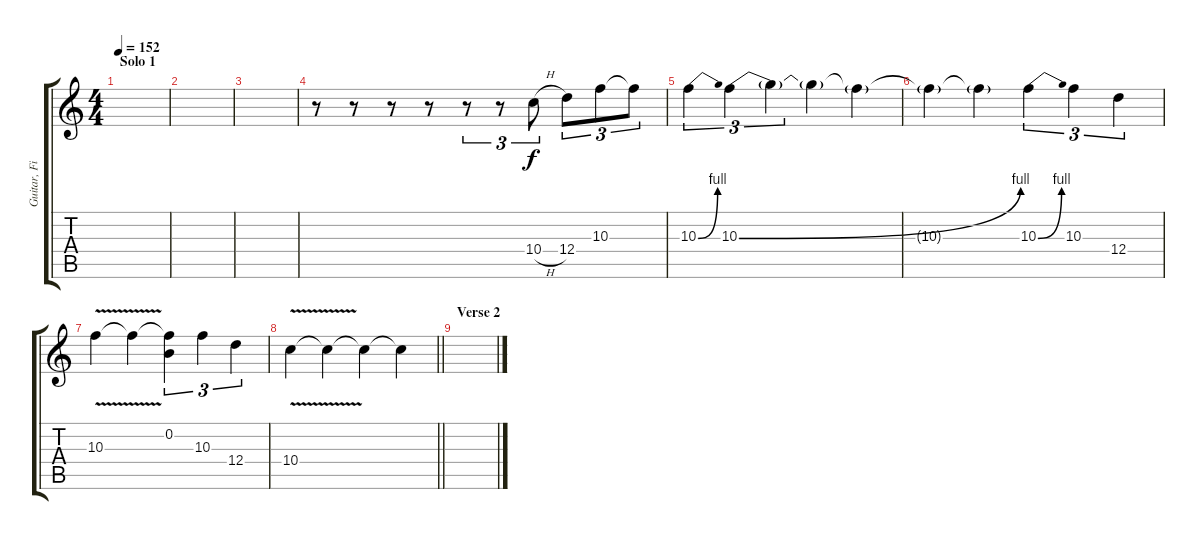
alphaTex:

\track ("Guitar, Fills" "Guitar, Fi") {instrument distortionguitar}
\staff {score tabs}
\tuning (E4 B3 G3 D3 A2 E2) {hide}
\ts (4 4)
\section ("" "Solo 1")
\tempo 152
\clef g2
\ks c
|
|
|
r.8 r.8 r.8 r.8 r.8{tu (3 2)} r.8{tu (3 2)} 10.4{h}.8{tu (3 2)} 12.4.8{tu (3 2)} 10.3.8{tu (3 2)} 10.3{t}.8{tu (3 2)} |
10.3{be (bend 0 0 60 4)}.4{tu (3 2)} 10.3{be (bend 0 0 60 4)}.4{tu (3 2)} 10.3{t}.4{tu (3 2)} 10.3{t}.4 10.3{t}.4 |
10.3{t}.4 10.3{t}.4 10.3{be (bend 0 0 60 4)}.4{tu (3 2)} 10.3.4{tu (3 2)} 12.4.4{tu (3 2)} |
10.3{v}.4 10.3{t}.4 (0.2 10.3{t}).4{tu (3 2)} 10.3.4{tu (3 2)} 12.4.4{tu (3 2)} |
\barLineRight lightlight
10.4{v}.4 10.4{t}.4 10.4{t}.4 10.4{t}.4 |
\section ("" "Verse 2")
